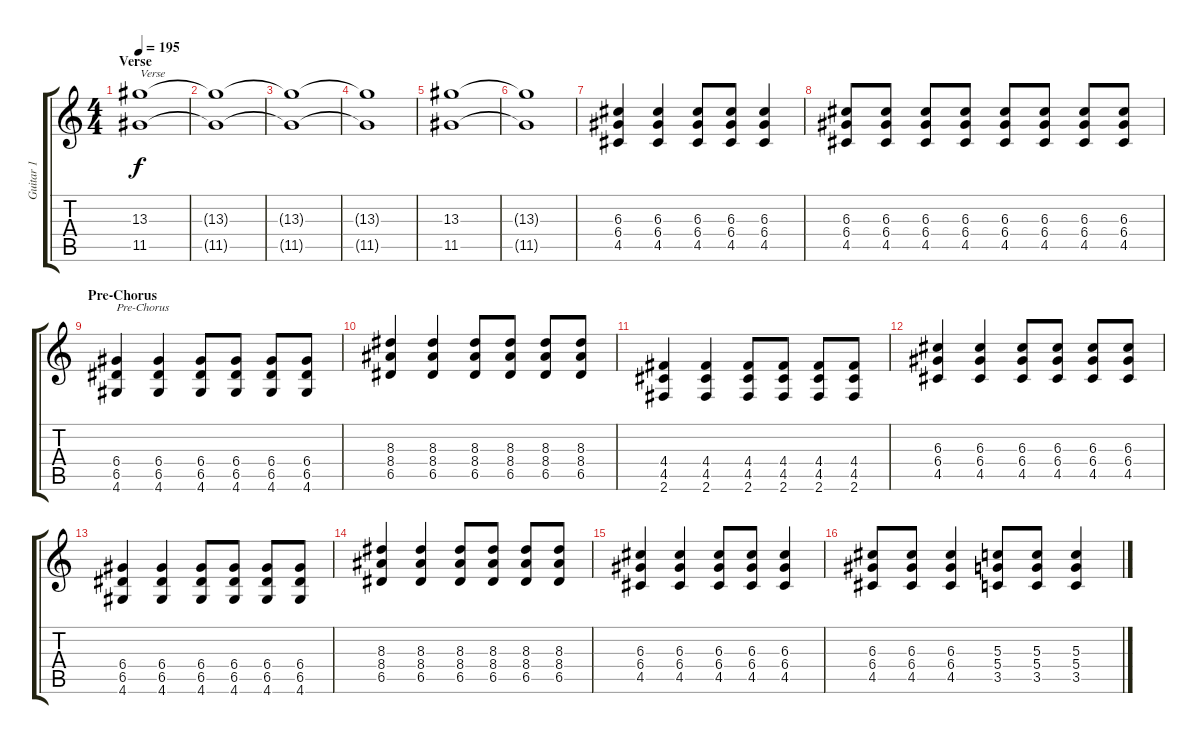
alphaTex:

\track ("Guitar 1" "Guitar 1") {instrument distortionguitar}
\staff {score tabs}
\tuning (E4 B3 G3 D3 A2 E2) {hide}
\ts (4 4)
\section ("" "Verse")
\tempo 195
\clef g2
\ks c
(13.3 11.5).1{txt "Verse" dy f} |
(13.3{t} 11.5{t}).1 |
(13.3{t} 11.5{t}).1 |
(13.3{t} 11.5{t}).1 |
(13.3 11.5).1 |
(13.3{t} 11.5{t}).1 |
(6.3 6.4 4.5).4 (6.3 6.4 4.5).4 (6.3 6.4 4.5).8 (6.3 6.4 4.5).8 (6.3 6.4 4.5).4 |
(6.3 6.4 4.5).8 (6.3 6.4 4.5).8 (6.3 6.4 4.5).8 (6.3 6.4 4.5).8 (6.3 6.4 4.5).8 (6.3 6.4 4.5).8 (6.3 6.4 4.5).8 (6.3 6.4 4.5).8 |
\section ("" "Pre-Chorus")
(6.4 6.5 4.6).4{txt "Pre-Chorus"} (6.4 6.5 4.6).4 (6.4 6.5 4.6).8 (6.4 6.5 4.6).8 (6.4 6.5 4.6).8 (6.4 6.5 4.6).8 |
(8.3 8.4 6.5).4 (8.3 8.4 6.5).4 (8.3 8.4 6.5).8 (8.3 8.4 6.5).8 (8.3 8.4 6.5).8 (8.3 8.4 6.5).8 |
(4.4 4.5 2.6).4 (4.4 4.5 2.6).4 (4.4 4.5 2.6).8 (4.4 4.5 2.6).8 (4.4 4.5 2.6).8 (4.4 4.5 2.6).8 |
(6.3 6.4 4.5).4 (6.3 6.4 4.5).4 (6.3 6.4 4.5).8 (6.3 6.4 4.5).8 (6.3 6.4 4.5).8 (6.3 6.4 4.5).8 |
(6.4 6.5 4.6).4 (6.4 6.5 4.6).4 (6.4 6.5 4.6).8 (6.4 6.5 4.6).8 (6.4 6.5 4.6).8 (6.4 6.5 4.6).8 |
(8.3 8.4 6.5).4 (8.3 8.4 6.5).4 (8.3 8.4 6.5).8 (8.3 8.4 6.5).8 (8.3 8.4 6.5).8 (8.3 8.4 6.5).8 |
(6.3 6.4 4.5).4 (6.3 6.4 4.5).4 (6.3 6.4 4.5).8 (6.3 6.4 4.5).8 (6.3 6.4 4.5).4 |
(6.3 6.4 4.5).8 (6.3 6.4 4.5).8 (6.3 6.4 4.5).4 (5.3 5.4 3.5).8 (5.3 5.4 3.5).8 (5.3 5.4 3.5).4
